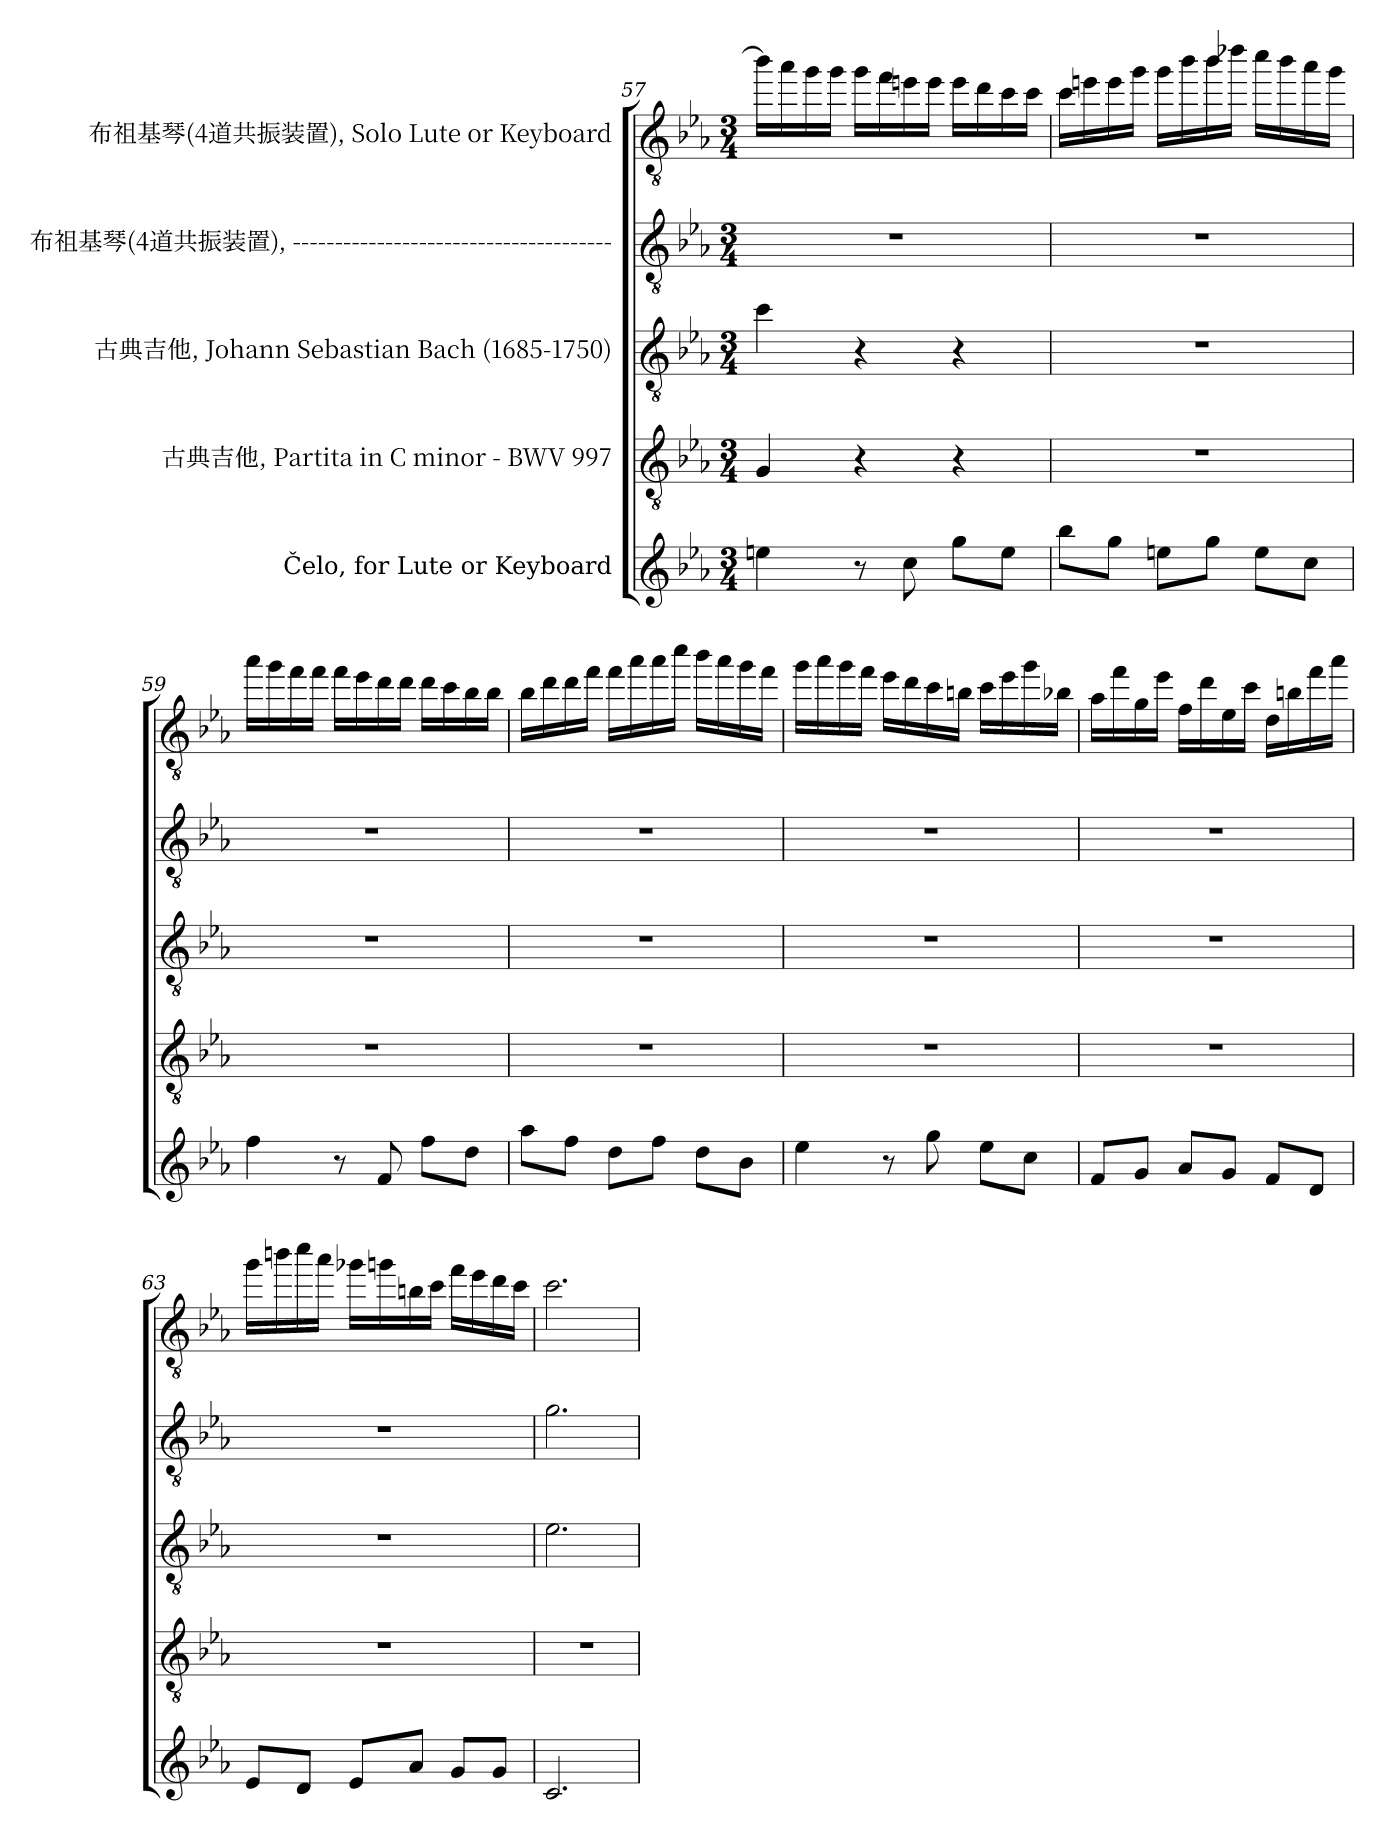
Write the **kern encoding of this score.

**kern	**kern	**kern	**kern	**kern
*part5	*part4	*part3	*part2	*part1
*staff5	*staff4	*staff3	*staff2	*staff1
*I"Čelo, for Lute or Keyboard	*I"古典吉他, Partita in C minor - BWV 997	*I"古典吉他, Johann Sebastian Bach  (1685-1750)	*I"布祖基琴(4道共振装置), --------------------------------------	*I"布祖基琴(4道共振装置), Solo Lute or Keyboard
*clefG2	*clefGv2	*clefGv2	*clefGv2	*clefGv2
*ITrd14c24	*	*	*	*
*k[b-e-a-]	*k[b-e-a-]	*k[b-e-a-]	*k[b-e-a-]	*k[b-e-a-]
*M3/4	*M3/4	*M3/4	*M3/4	*M3/4
=57	=57	=57	=57	=57
4En\	4G/	4cc\	2.r	16bb-\LL]
.	.	.	.	16aa-\
.	.	.	.	16gg\
.	.	.	.	16gg\JJ
8r	4r	4r	.	16gg\LL
.	.	.	.	16ff\
8C\	.	.	.	16een\
.	.	.	.	16ee\JJ
8G\L	4r	4r	.	16ee\LL
.	.	.	.	16dd\
8E\J	.	.	.	16cc\
.	.	.	.	16cc\JJ
=58	=58	=58	=58	=58
8B-\L	2.r	2.r	2.r	16cc\LL
.	.	.	.	16een\
8G\J	.	.	.	16ee\
.	.	.	.	16gg\JJ
8En\L	.	.	.	16gg\LL
.	.	.	.	16bb-\
8G\J	.	.	.	16bb-\
.	.	.	.	16ddd-X\JJ
8E\L	.	.	.	16ccc\LL
.	.	.	.	16bb-\
8C\J	.	.	.	16aa-\
.	.	.	.	16gg\JJ
!!LO:LB:g=z
=59	=59	=59	=59	=59
4F\	2.r	2.r	2.r	16aa-\LL
.	.	.	.	16gg\
.	.	.	.	16ff\
.	.	.	.	16ff\JJ
8r	.	.	.	16ff\LL
.	.	.	.	16ee-\
8FF/	.	.	.	16dd\
.	.	.	.	16dd\JJ
8F\L	.	.	.	16dd\LL
.	.	.	.	16cc\
8D\J	.	.	.	16b-\
.	.	.	.	16b-\JJ
=60	=60	=60	=60	=60
8A-\L	2.r	2.r	2.r	16b-\LL
.	.	.	.	16dd\
8F\J	.	.	.	16dd\
.	.	.	.	16ff\JJ
8D\L	.	.	.	16ff\LL
.	.	.	.	16aa-\
8F\J	.	.	.	16aa-\
.	.	.	.	16ccc\JJ
8D\L	.	.	.	16bb-\LL
.	.	.	.	16aa-\
8BB-\J	.	.	.	16gg\
.	.	.	.	16ff\JJ
!!LO:PB:g=z
=61	=61	=61	=61	=61
4E-\	2.r	2.r	2.r	16gg\LL
.	.	.	.	16aa-\
.	.	.	.	16gg\
.	.	.	.	16ff\JJ
8r	.	.	.	16ee-\LL
.	.	.	.	16dd\
8G\	.	.	.	16cc\
.	.	.	.	16bn\JJ
8E-\L	.	.	.	16cc\LL
.	.	.	.	16ee-\
8C\J	.	.	.	16gg\
.	.	.	.	16b-X\JJ
=62	=62	=62	=62	=62
8FF/L	2.r	2.r	2.r	16a-\LL
.	.	.	.	16ff\
8GG/J	.	.	.	16g\
.	.	.	.	16ee-\JJ
8AA-/L	.	.	.	16f\LL
.	.	.	.	16dd\
8GG/J	.	.	.	16e-\
.	.	.	.	16cc\JJ
8FF/L	.	.	.	16d\LL
.	.	.	.	16bn\
8DD/J	.	.	.	16ff\
.	.	.	.	16aa-\JJ
!!LO:LB:g=z
=63	=63	=63	=63	=63
8EE-/L	2.r	2.r	2.r	16gg\LL
.	.	.	.	16bbn\
8DD/J	.	.	.	16ccc\
.	.	.	.	16aa-\JJ
8EE-/L	.	.	.	16gg-X\LL
.	.	.	.	16ggn\
8AA-/J	.	.	.	16bn\
.	.	.	.	16cc\JJ
8GG/L	.	.	.	16ff\LL
.	.	.	.	16ee-\
8GG/J	.	.	.	16dd\
.	.	.	.	16cc\JJ
=64	=64	=64	=64	=64
2.CC/	2.r	2.e-\	2.g\	2.cc\
=	=	=	=	=
*-	*-	*-	*-	*-
